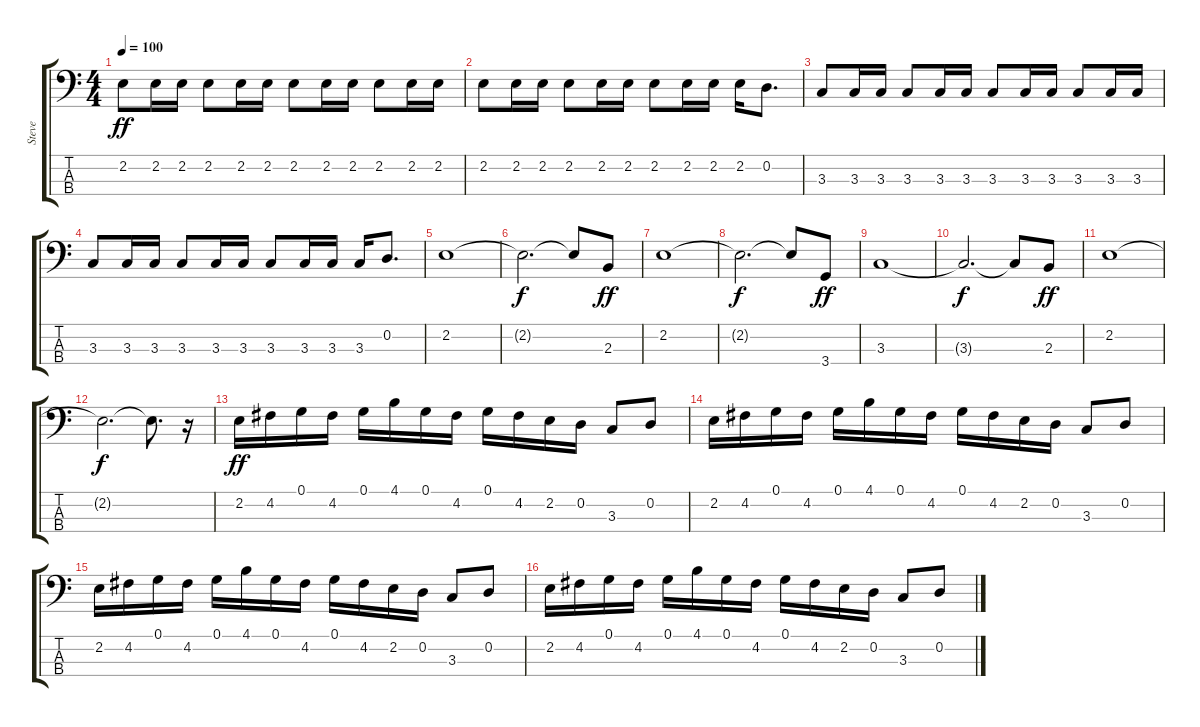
\track ("Steve" "Steve") {instrument electricbassfinger}
\staff {score tabs}
\tuning (G2 D2 A1 E1) {hide}
\ts (4 4)
\tempo 100
\clef f4
\ks c
2.2.8{dy ff} 2.2.16 2.2.16 2.2.8 2.2.16 2.2.16 2.2.8 2.2.16 2.2.16 2.2.8 2.2.16 2.2.16 |
2.2.8 2.2.16 2.2.16 2.2.8 2.2.16 2.2.16 2.2.8 2.2.16 2.2.16 2.2.16 0.2.8{d} |
3.3.8 3.3.16 3.3.16 3.3.8 3.3.16 3.3.16 3.3.8 3.3.16 3.3.16 3.3.8 3.3.16 3.3.16 |
3.3.8 3.3.16 3.3.16 3.3.8 3.3.16 3.3.16 3.3.8 3.3.16 3.3.16 3.3.16 0.2.8{d} |
2.2.1 |
2.2{t}.2{d dy f} 2.2{t}.8 2.3.8{dy ff} |
2.2.1 |
2.2{t}.2{d dy f} 2.2{t}.8 3.4.8{dy ff} |
3.3.1 |
3.3{t}.2{d dy f} 3.3{t}.8 2.3.8{dy ff} |
2.2.1 |
2.2{t}.2{d dy f} 2.2{t}.8{d} r.16 |
2.2.16{dy ff} 4.2.16 0.1.16 4.2.16 0.1.16 4.1.16 0.1.16 4.2.16 0.1.16 4.2.16 2.2.16 0.2.16 3.3.8 0.2.8 |
2.2.16 4.2.16 0.1.16 4.2.16 0.1.16 4.1.16 0.1.16 4.2.16 0.1.16 4.2.16 2.2.16 0.2.16 3.3.8 0.2.8 |
2.2.16 4.2.16 0.1.16 4.2.16 0.1.16 4.1.16 0.1.16 4.2.16 0.1.16 4.2.16 2.2.16 0.2.16 3.3.8 0.2.8 |
2.2.16 4.2.16 0.1.16 4.2.16 0.1.16 4.1.16 0.1.16 4.2.16 0.1.16 4.2.16 2.2.16 0.2.16 3.3.8 0.2.8
